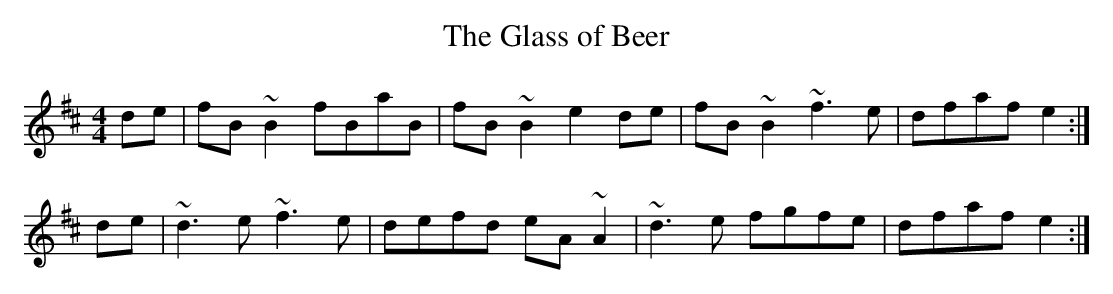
X:1
T:Glass of Beer, The
M:4/4
K:Bm
de|fB~B2 fBaB|fB~B2 e2de|fB~B2 ~f3e| dfaf e2:|
de|~d3e ~f3e|defd eA~A2|~d3e fgfe| dfaf e2:|
